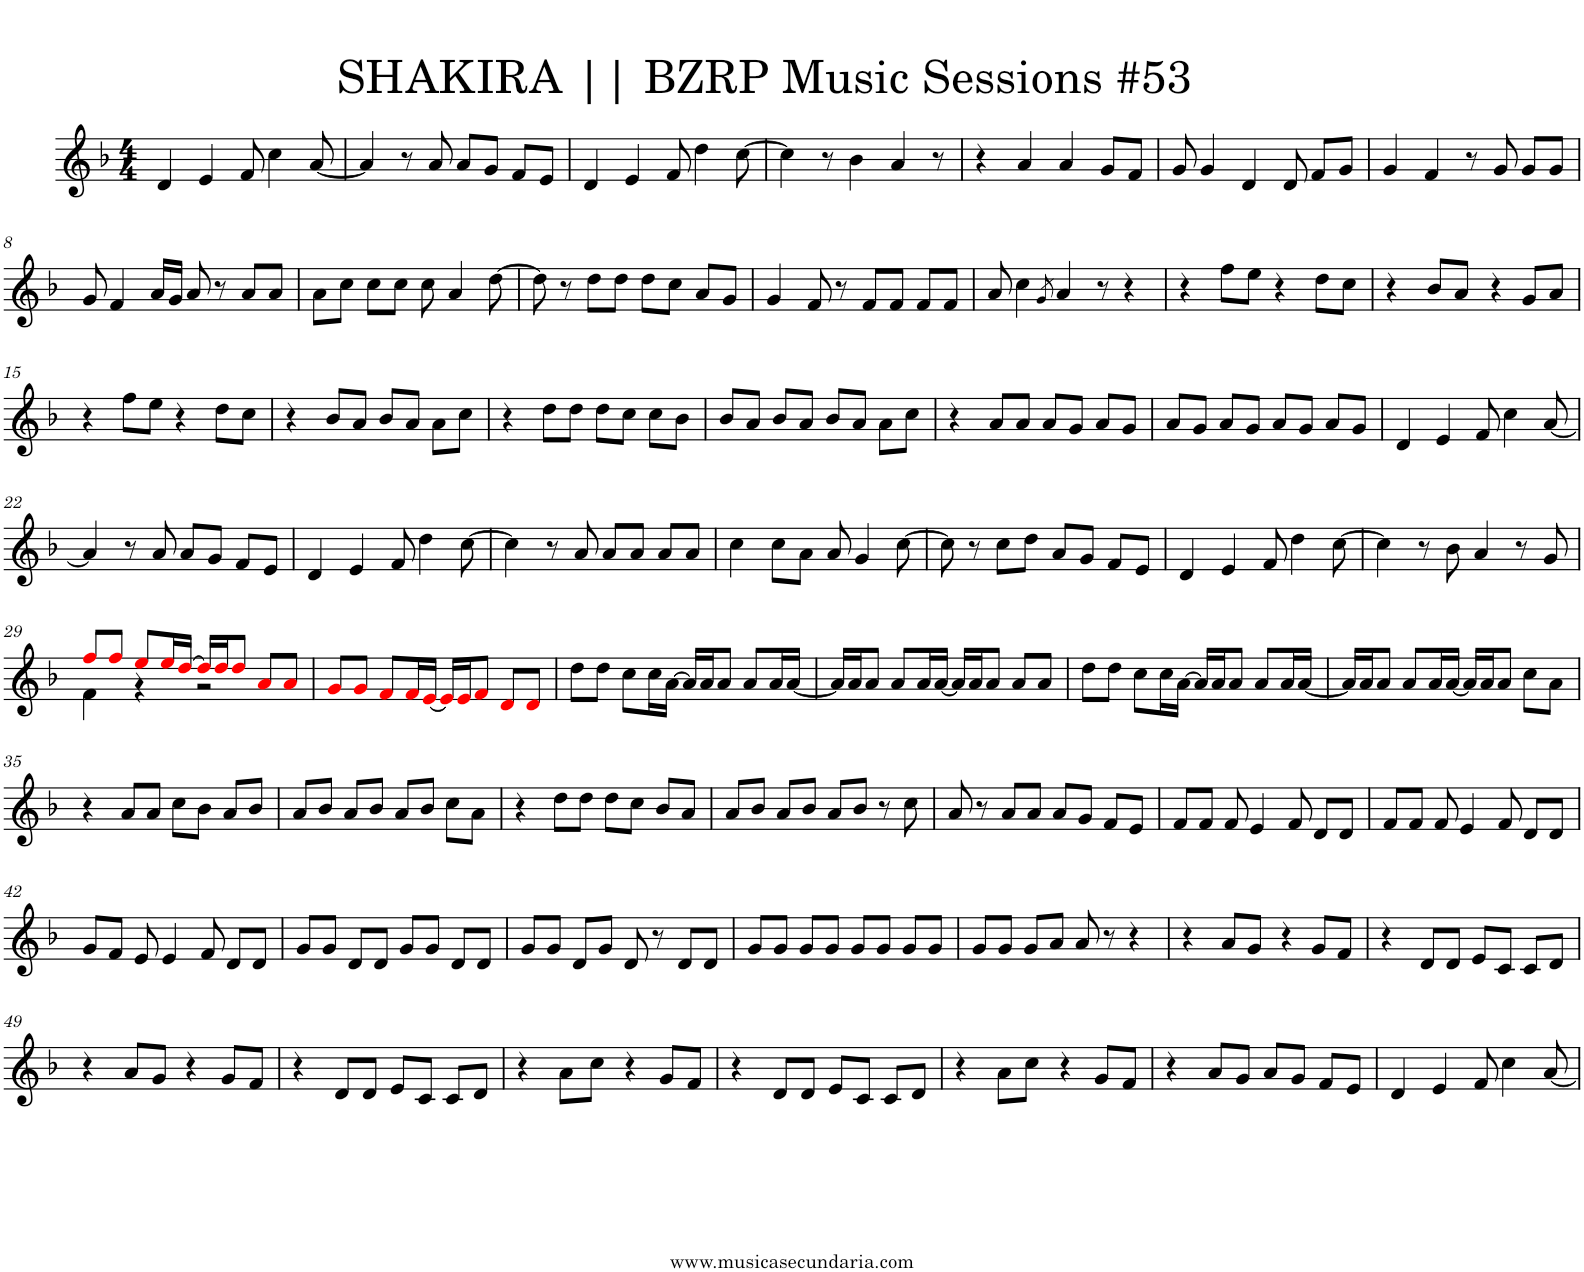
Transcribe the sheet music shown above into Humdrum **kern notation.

**kern
*part1
*staff1
*I"Flauta
*I'Fl.
*clefG2
*k[b-]
*M4/4
=1
4d/
4e/
8f/
4cc\
[8a/
=2
4a/]
8r
8a/
8a/L
8g/J
8f/L
8e/J
=3
4d/
4e/
8f/
4dd\
[8cc\
=4
4cc\]
8r
4b-\
4a/
8r
=5
4r
4a/
4a/
8g/L
8f/J
=6
8g/
4g/
4d/
8d/
8f/L
8g/J
=7
4g/
4f/
8r
8g/
8g/L
8g/J
!!LO:LB:g=z
=8
8g/
4f/
16a/LL
16g/JJ
8a/
8r
8a/L
8a/J
=9
8a\L
8cc\J
8cc\L
8cc\J
8cc\
4a/
[8dd\
=10
8dd\]
8r
8dd\L
8dd\J
8dd\L
8cc\J
8a/L
8g/J
=11
4g/
8f/
8r
8f/L
8f/J
8f/L
8f/J
=12
8a/
4cc\
8qg/
4a/
8r
4r
=13
4r
8ff\L
8ee\J
4r
8dd\L
8cc\J
=14
4r
8b-/L
8a/J
4r
8g/L
8a/J
!!LO:LB:g=z
=15
4r
8ff\L
8ee\J
4r
8dd\L
8cc\J
=16
4r
8b-/L
8a/J
8b-/L
8a/J
8a\L
8cc\J
=17
4r
8dd\L
8dd\J
8dd\L
8cc\J
8cc\L
8b-\J
=18
8b-/L
8a/J
8b-/L
8a/J
8b-/L
8a/J
8a\L
8cc\J
=19
4r
8a/L
8a/J
8a/L
8g/J
8a/L
8g/J
=20
8a/L
8g/J
8a/L
8g/J
8a/L
8g/J
8a/L
8g/J
=21
4d/
4e/
8f/
4cc\
[8a/
!!LO:LB:g=z
=22
4a/]
8r
8a/
8a/L
8g/J
8f/L
8e/J
=23
4d/
4e/
8f/
4dd\
[8cc\
=24
4cc\]
8r
8a/
8a/L
8a/J
8a/L
8a/J
=25
4cc\
8cc\L
8a\J
8a/
4g/
[8cc\
=26
8cc\]
8r
8cc\L
8dd\J
8a/L
8g/J
8f/L
8e/J
=27
4d/
4e/
8f/
4dd\
[8cc\
=28
4cc\]
8r
8b-\
4a/
8r
8g/
!!LO:LB:g=z
=29
*^
8ffi/L	4f\
8ffi/J	.
8eei/L	4r
16eei/L	.
[16ddi/JJ	.
16ddi/LL]	2r
16ddi/J	.
8ddi/J	.
8ai/L	.
8ai/J	.
*v	*v
=30
8gi/L
8gi/J
8fi/L
16fi/L
[16ei/JJ
16ei/LL]
16ei/J
8fi/J
8di/L
8di/J
=31
8dd\L
8dd\J
8cc\L
16cc\L
[16a\JJ
16a/LL]
16a/J
8a/J
8a/L
16a/L
[16a/JJ
=32
16a/LL]
16a/J
8a/J
8a/L
16a/L
[16a/JJ
16a/LL]
16a/J
8a/J
8a/L
8a/J
=33
8dd\L
8dd\J
8cc\L
16cc\L
[16a\JJ
16a/LL]
16a/J
8a/J
8a/L
16a/L
[16a/JJ
=34
16a/LL]
16a/J
8a/J
8a/L
16a/L
[16a/JJ
16a/LL]
16a/J
8a/J
8cc\L
8a\J
!!LO:LB:g=z
=35
4r
8a/L
8a/J
8cc\L
8b-\J
8a/L
8b-/J
=36
8a/L
8b-/J
8a/L
8b-/J
8a/L
8b-/J
8cc\L
8a\J
=37
4r
8dd\L
8dd\J
8dd\L
8cc\J
8b-/L
8a/J
=38
8a/L
8b-/J
8a/L
8b-/J
8a/L
8b-/J
8r
8cc\
=39
8a/
8r
8a/L
8a/J
8a/L
8g/J
8f/L
8e/J
=40
8f/L
8f/J
8f/
4e/
8f/
8d/L
8d/J
=41
8f/L
8f/J
8f/
4e/
8f/
8d/L
8d/J
!!LO:LB:g=z
=42
8g/L
8f/J
8e/
4e/
8f/
8d/L
8d/J
=43
8g/L
8g/J
8d/L
8d/J
8g/L
8g/J
8d/L
8d/J
=44
8g/L
8g/J
8d/L
8g/J
8d/
8r
8d/L
8d/J
=45
8g/L
8g/J
8g/L
8g/J
8g/L
8g/J
8g/L
8g/J
=46
8g/L
8g/J
8g/L
8a/J
8a/
8r
4r
=47
4r
8a/L
8g/J
4r
8g/L
8f/J
=48
4r
8d/L
8d/J
8e/L
8c/J
8c/L
8d/J
!!LO:LB:g=z
=49
4r
8a/L
8g/J
4r
8g/L
8f/J
=50
4r
8d/L
8d/J
8e/L
8c/J
8c/L
8d/J
=51
4r
8a\L
8cc\J
4r
8g/L
8f/J
=52
4r
8d/L
8d/J
8e/L
8c/J
8c/L
8d/J
=53
4r
8a\L
8cc\J
4r
8g/L
8f/J
=54
4r
8a/L
8g/J
8a/L
8g/J
8f/L
8e/J
=55
4d/
4e/
8f/
4cc\
[8a/
=
*-
